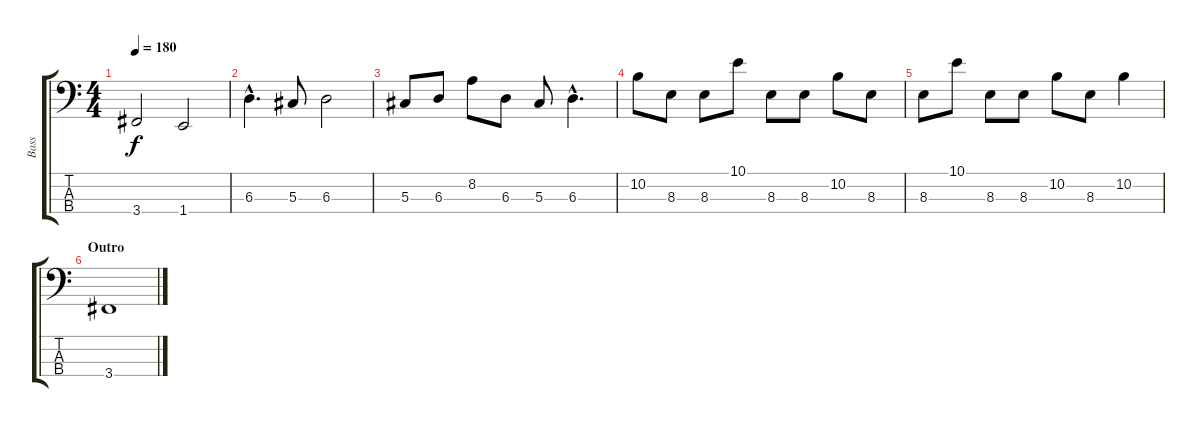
\track ("Bass" "Bass") {instrument electricbassfinger}
\staff {score tabs}
\tuning (Gb2 Db2 Ab1 Eb1) {hide}
\ts (4 4)
\tempo 180
\clef f4
\ks c
3.4.2{dy f} 1.4.2 |
6.3{hac}.4{d} 5.3.8 6.3.2 |
5.3.8 6.3.8 8.2.8 6.3.8 5.3.8 6.3{hac}.4{d} |
10.2.8 8.3.8 8.3.8 10.1.8 8.3.8 8.3.8 10.2.8 8.3.8 |
8.3.8 10.1.8 8.3.8 8.3.8 10.2.8 8.3.8 10.2.4 |
\section ("" "Outro")
3.4.1
